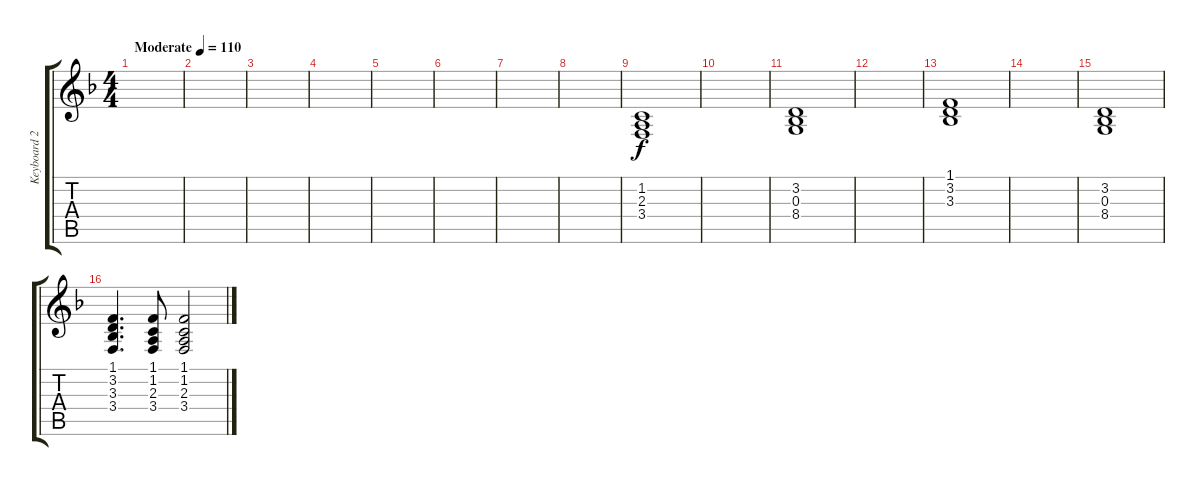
\track ("Keyboard 2" "Keyboard 2") {instrument harpsichord}
\staff {score tabs}
\tuning (E4 B3 G3 D3 A2 E2) {hide}
\ts (4 4)
\tempo (110 "Moderate")
\clef g2
\ks f
|
|
|
|
|
|
|
|
(1.2 2.3 3.4).1 |
|
(3.2 0.3 8.4).1 |
|
(1.1 3.2 3.3).1 |
|
(3.2 0.3 8.4).1 |
(1.1 3.2 3.3 3.4).4{d} (1.1 1.2 2.3 3.4).8 (1.1 1.2 2.3 3.4).2
